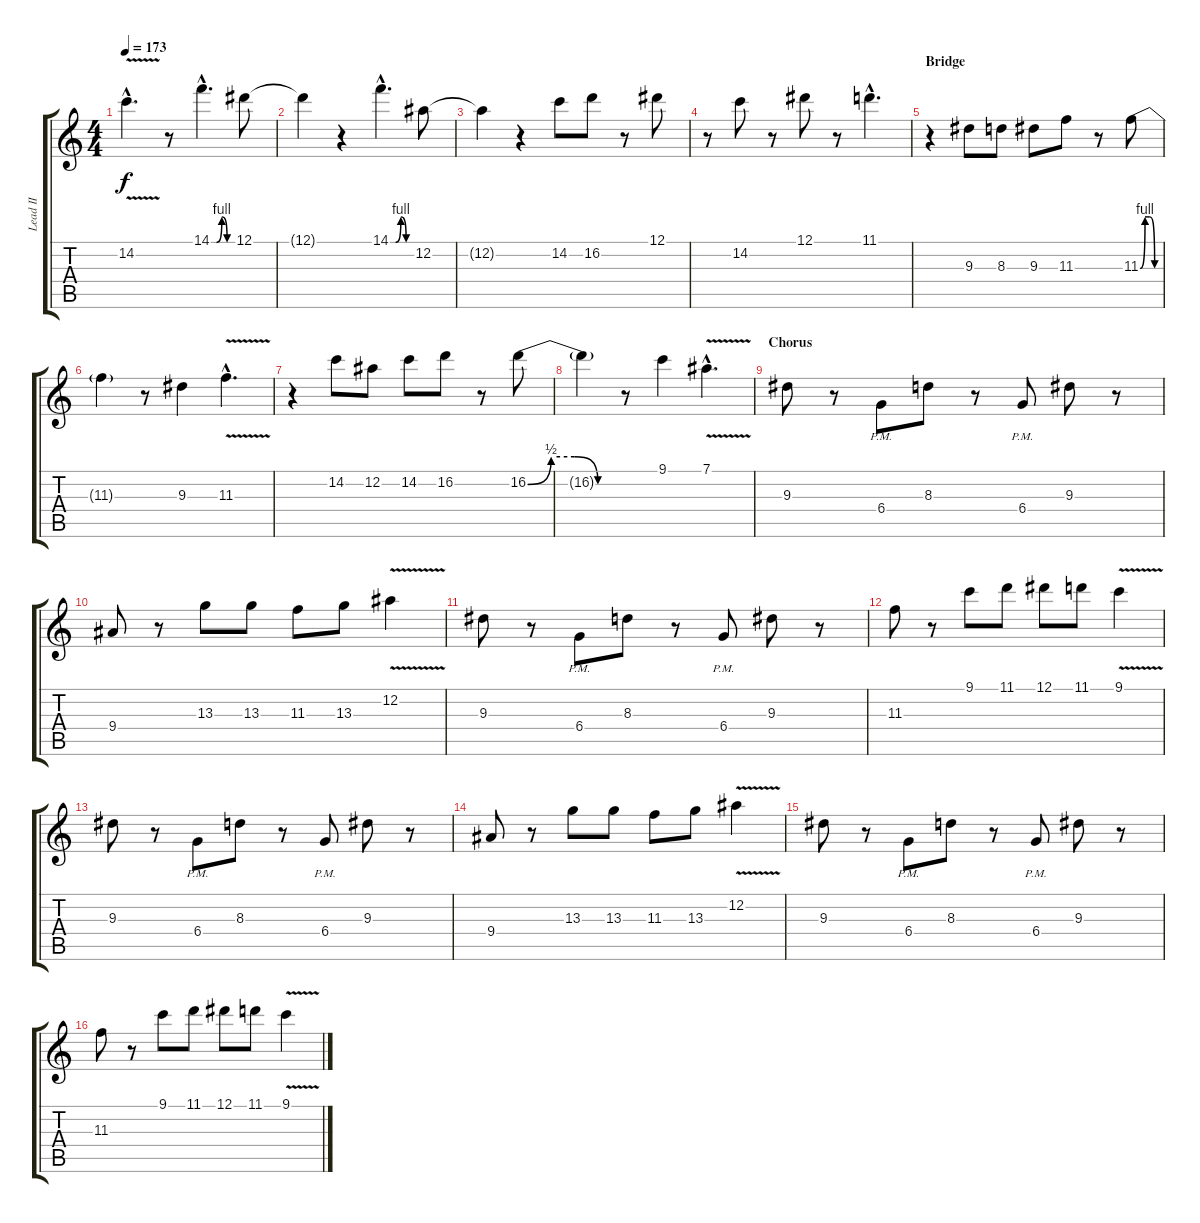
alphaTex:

\track ("Lead II" "Lead II") {instrument overdrivenguitar}
\staff {score tabs}
\tuning (Eb4 Bb3 Gb3 Db3 Ab2 Eb2) {hide}
\ts (4 4)
\tempo 173
\clef g2
\ks c
14.2{v hac}.4{d dy f} r.8 14.1{be (custom 0 0 15 0 30 4 45 0 60 0) hac}.4{d} 12.1.8 |
12.1{t}.4 r.4 14.1{be (custom 0 0 15 0 30 4 45 0 60 0) hac}.4{d} 12.2.8 |
12.2{t}.4 r.4 14.2.8 16.2.8 r.8 12.1.8 |
r.8 14.2.8 r.8 12.1.8 r.8 11.1{hac}.4{d} |
\section ("" "Bridge")
r.4 9.3.8 8.3.8 9.3.8 11.3.8 r.8 11.3{be (custom 0 0 15 4 30 4 45 0 60 0)}.8 |
11.3{t}.4 r.8 9.3.4 11.3{v hac}.4{d} |
r.4 14.2.8 12.2.8 14.2.8 16.2.8 r.8 16.2{be (custom 0 0 15 2 30 2 45 0 60 0)}.8 |
16.2{t}.4 r.8 9.1.4 7.1{v hac}.4{d} |
\section ("" "Chorus")
9.3.8 r.8 6.4{pm}.8 8.3.8 r.8 6.4{pm}.8 9.3.8 r.8 |
9.4.8 r.8 13.3.8 13.3.8 11.3.8 13.3.8 12.2{v}.4 |
9.3.8 r.8 6.4{pm}.8 8.3.8 r.8 6.4{pm}.8 9.3.8 r.8 |
11.3.8 r.8 9.1.8 11.1.8 12.1.8 11.1.8 9.1{v}.4 |
9.3.8 r.8 6.4{pm}.8 8.3.8 r.8 6.4{pm}.8 9.3.8 r.8 |
9.4.8 r.8 13.3.8 13.3.8 11.3.8 13.3.8 12.2{v}.4 |
9.3.8 r.8 6.4{pm}.8 8.3.8 r.8 6.4{pm}.8 9.3.8 r.8 |
11.3.8 r.8 9.1.8 11.1.8 12.1.8 11.1.8 9.1{v}.4
